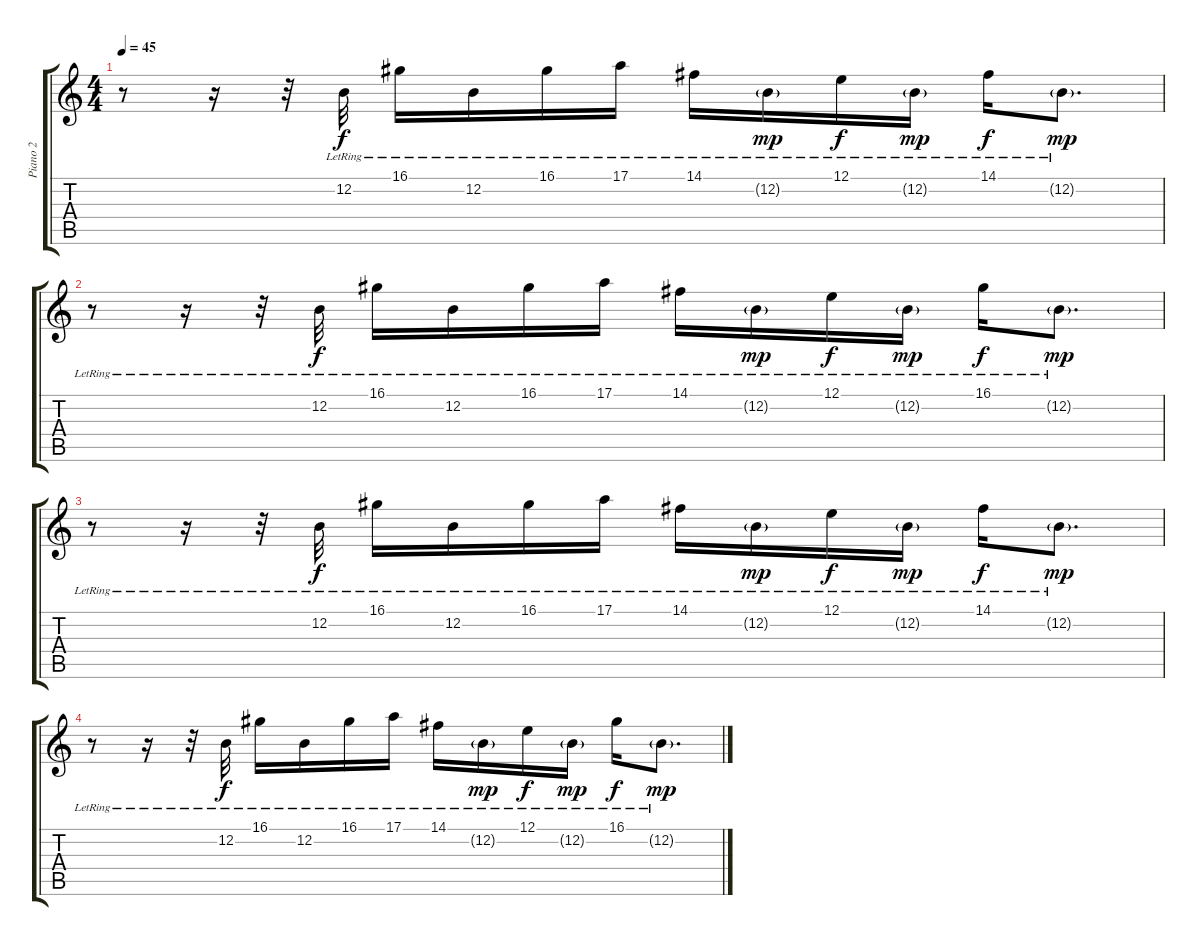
\track ("Piano 2" "Piano 2") {instrument acousticgrandpiano}
\staff {score tabs}
\tuning (E4 B3 G3 D3 A2 E2) {hide}
\ts (4 4)
\tempo 45
\clef g2
\ks c
r.8{dy f} r.16 r.32 12.2{lr}.32 16.1{lr}.16 12.2{lr}.16 16.1{lr}.16 17.1{lr}.16 14.1{lr}.16 12.2{g lr}.16{dy mp} 12.1{lr}.16{dy f} 12.2{g lr}.16{dy mp} 14.1{lr}.16{dy f} 12.2{g lr}.8{d dy mp} |
r.8 r.16 r.32 12.2{lr}.32{dy f} 16.1{lr}.16 12.2{lr}.16 16.1{lr}.16 17.1{lr}.16 14.1{lr}.16 12.2{g lr}.16{dy mp} 12.1{lr}.16{dy f} 12.2{g lr}.16{dy mp} 16.1{lr}.16{dy f} 12.2{g lr}.8{d dy mp} |
r.8 r.16 r.32 12.2{lr}.32{dy f} 16.1{lr}.16 12.2{lr}.16 16.1{lr}.16 17.1{lr}.16 14.1{lr}.16 12.2{g lr}.16{dy mp} 12.1{lr}.16{dy f} 12.2{g lr}.16{dy mp} 14.1{lr}.16{dy f} 12.2{g lr}.8{d dy mp} |
r.8 r.16 r.32 12.2{lr}.32{dy f} 16.1{lr}.16 12.2{lr}.16 16.1{lr}.16 17.1{lr}.16 14.1{lr}.16 12.2{g lr}.16{dy mp} 12.1{lr}.16{dy f} 12.2{g lr}.16{dy mp} 16.1{lr}.16{dy f} 12.2{g lr}.8{d dy mp}
